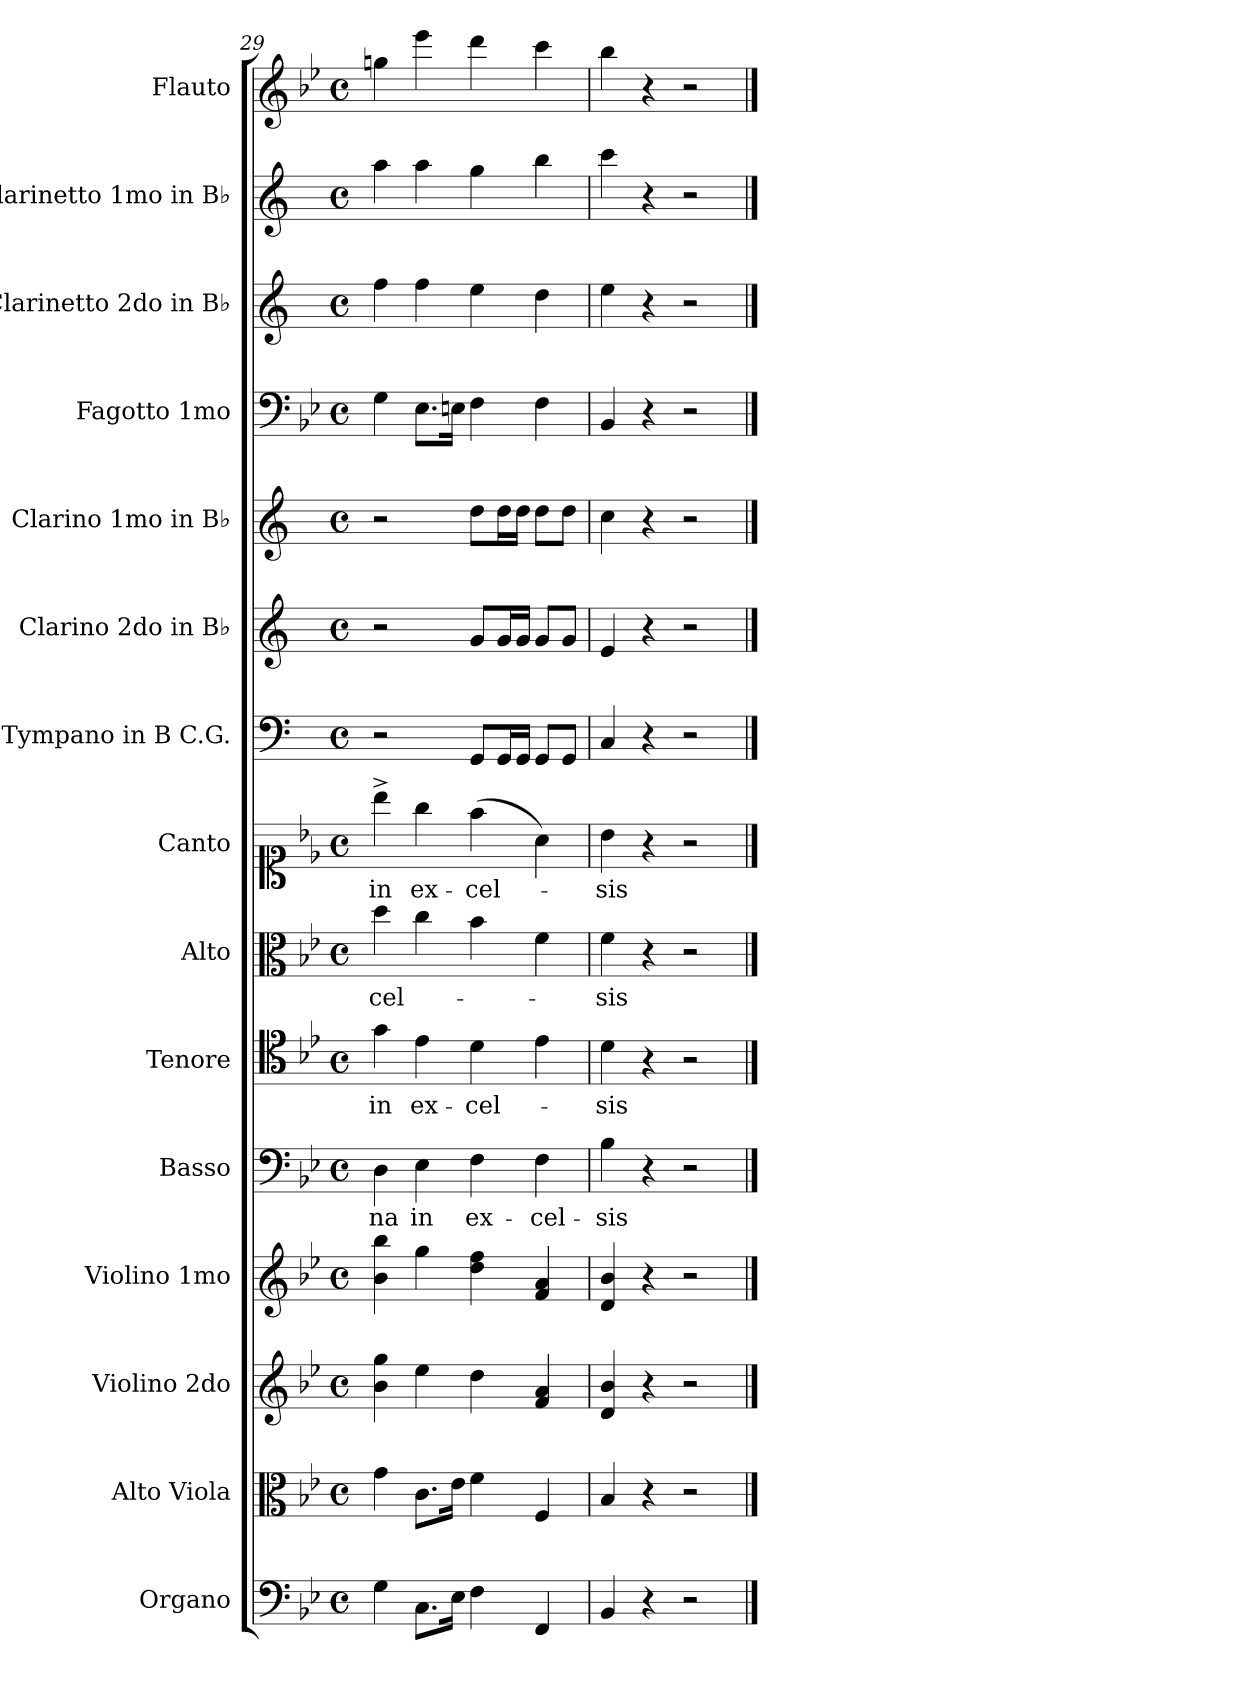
**kern	**kern	**kern	**kern	**kern	**text	**kern	**text	**kern	**text	**kern	**text	**kern	**kern	**dynam	**kern	**dynam	**kern	**kern	**kern	**kern
*part15	*part14	*part13	*part12	*part11	*part11	*part10	*part10	*part9	*part9	*part8	*part8	*part7	*part6	*part6	*part5	*part5	*part4	*part3	*part2	*part1
*staff15	*staff14	*staff13	*staff12	*staff11	*staff11	*staff10	*staff10	*staff9	*staff9	*staff8	*staff8	*staff7	*staff6	*staff6	*staff5	*staff5	*staff4	*staff3	*staff2	*staff1
*I"Organo	*I"Alto Viola	*I"Violino 2do	*I"Violino 1mo	*I"Basso	*	*I"Tenore	*	*I"Alto	*	*I"Canto	*	*I"Tympano in B C.G.	*I"Clarino 2do in B♭	*	*I"Clarino 1mo in B♭	*	*I"Fagotto 1mo	*I"Clarinetto 2do in B♭	*I"Clarinetto 1mo in B♭	*I"Flauto
*I'org	*I'a-vla	*	*I'vl I	*I'B	*	*I'T	*	*I'A	*	*	*	*	*	*	*I'clno I	*	*I'fag	*I'cl II	*I'cl I	*I'fl
*clefF4	*clefC3	*clefG2	*clefG2	*clefF4	*	*clefC4	*	*clefC3	*	*clefC1	*	*clefF4	*clefG2	*	*clefG2	*	*clefF4	*clefG2	*clefG2	*clefG2
*	*	*	*	*	*	*	*	*	*	*	*	*ITrd1c2	*ITrd1c2	*	*ITrd1c2	*	*	*ITrd1c2	*ITrd1c2	*
*k[b-e-]	*k[b-e-]	*k[b-e-]	*k[b-e-]	*k[b-e-]	*	*k[b-e-]	*	*k[b-e-]	*	*k[b-e-]	*	*k[b-e-]	*k[b-e-]	*	*k[b-e-]	*	*k[b-e-]	*k[b-e-]	*k[b-e-]	*k[b-e-]
*B-:	*B-:	*B-:	*B-:	*B-:	*	*B-:	*	*B-:	*	*B-:	*	*B-:	*B-:	*	*B-:	*	*B-:	*B-:	*B-:	*B-:
*M4/4	*M4/4	*M4/4	*M4/4	*M4/4	*	*M4/4	*	*M4/4	*	*M4/4	*	*M4/4	*M4/4	*	*M4/4	*	*M4/4	*M4/4	*M4/4	*M4/4
*met(c)	*met(c)	*met(c)	*met(c)	*met(c)	*	*met(c)	*	*met(c)	*	*met(c)	*	*met(c)	*met(c)	*	*met(c)	*	*met(c)	*met(c)	*met(c)	*met(c)
=29	=29	=29	=29	=29	=29	=29	=29	=29	=29	=29	=29	=29	=29	=29	=29	=29	=29	=29	=29	=29
4G\	4g\	4b-\ 4gg\	4b-\ 4bb-\	4D\	-na	4g\	in	4dd\	-cel-	4bb-^\	in	2r	2r	.	2r	.	4G\	4ee-\	4gg\	4ggn\
8.C\L	8.c\L	4ee-\	4gg\	4E-\	in	4e-\	ex-	4cc\	.	4gg\	ex-	.	.	.	.	.	8.E-\L	4ee-\	4gg\	4eee-\
16E-\Jk	16e-\Jk	.	.	.	.	.	.	.	.	.	.	.	.	.	.	.	16En\Jk	.	.	.
!	!	!	!	!	!	!	!	!	!	!	!	!	!	!LO:DY:b	!	!LO:DY:b	!	!	!	!
4F\	4f\	4dd\	4dd\ 4ff\	4F\	ex-	4d\	-cel-	4b-\	.	(4ff\	-cel-	8FF/L	8f/L	for	8cc\L	for	4F\	4dd\	4ff\	4ddd\
.	.	.	.	.	.	.	.	.	.	.	.	16FF/L	16f/L	.	16cc\L	.	.	.	.	.
.	.	.	.	.	.	.	.	.	.	.	.	16FF/JJ	16f/JJ	.	16cc\JJ	.	.	.	.	.
4FF/	4F/	4f/ 4a/	4f/ 4a/	4F\	-cel-	4e-\	.	4f\	.	4a\)	.	8FF/L	8f/L	.	8cc\L	.	4F\	4cc\	4aa\	4ccc\
.	.	.	.	.	.	.	.	.	.	.	.	8FF/J	8f/J	.	8cc\J	.	.	.	.	.
=30	=30	=30	=30	=30	=30	=30	=30	=30	=30	=30	=30	=30	=30	=30	=30	=30	=30	=30	=30	=30
4BB-/	4B-/	4d/ 4b-/	4d/ 4b-/	4B-\	-sis	4d\	-sis	4f\	-sis	4b-\	-sis	4BB-/	4d/	.	4b-\	.	4BB-/	4dd\	4bb-\	4bb-\
4r	4r	4r	4r	4r	.	4r	.	4r	.	4r	.	4r	4r	.	4r	.	4r	4r	4r	4r
2r	2r	2r	2r	2r	.	2r	.	2r	.	2r	.	2r	2r	.	2r	.	2r	2r	2r	2r
==	==	==	==	==	==	==	==	==	==	==	==	==	==	==	==	==	==	==	==	==
*-	*-	*-	*-	*-	*-	*-	*-	*-	*-	*-	*-	*-	*-	*-	*-	*-	*-	*-	*-	*-
